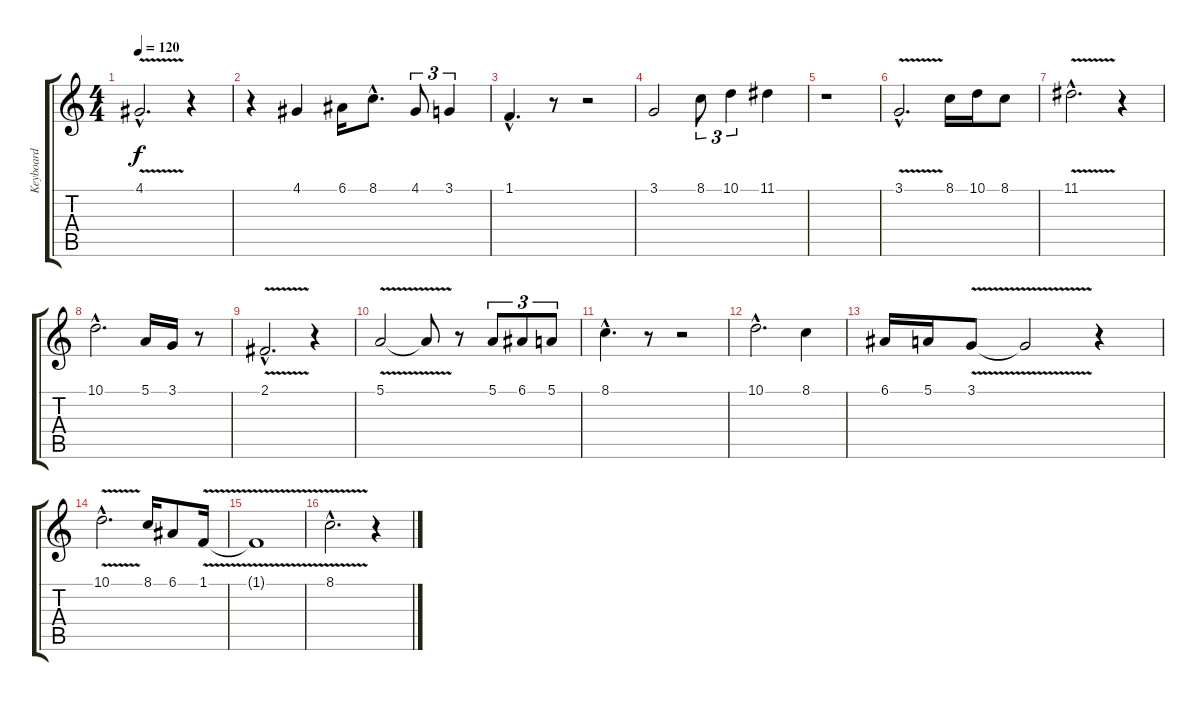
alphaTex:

\track ("Keyboard" "Keyboard") {instrument drawbarorgan}
\staff {score tabs}
\tuning (E4 B3 G3 D3 A2 E2) {hide}
\ts (4 4)
\tempo 120
\clef g2
\ks c
4.1{v hac}.2{d dy f} r.4 |
r.4 4.1.4 6.1.16 8.1{hac}.8{d} 4.1.8{tu (3 2)} 3.1.4{tu (3 2)} |
1.1{hac}.4{d} r.8 r.2 |
3.1.2 8.1.8{tu (3 2)} 10.1.4{tu (3 2)} 11.1.4 |
r.1 |
3.1{v hac}.2{d} 8.1.16 10.1.16 8.1.8 |
11.1{v hac}.2{d} r.4 |
10.1{hac}.2{d} 5.1.16 3.1.16 r.8 |
2.1{v hac}.2{d} r.4 |
5.1{v}.2 5.1{v t}.8 r.8 5.1.8{tu (3 2)} 6.1.8{tu (3 2)} 5.1.8{tu (3 2)} |
8.1{hac}.4{d} r.8 r.2 |
10.1{hac}.2{d} 8.1.4 |
6.1.16 5.1.16 3.1{v}.8 3.1{v t}.2 r.4 |
10.1{v hac}.2{d} 8.1.16 6.1.8 1.1{v}.16 |
1.1{v t}.1 |
8.1{v hac}.2{d} r.4
